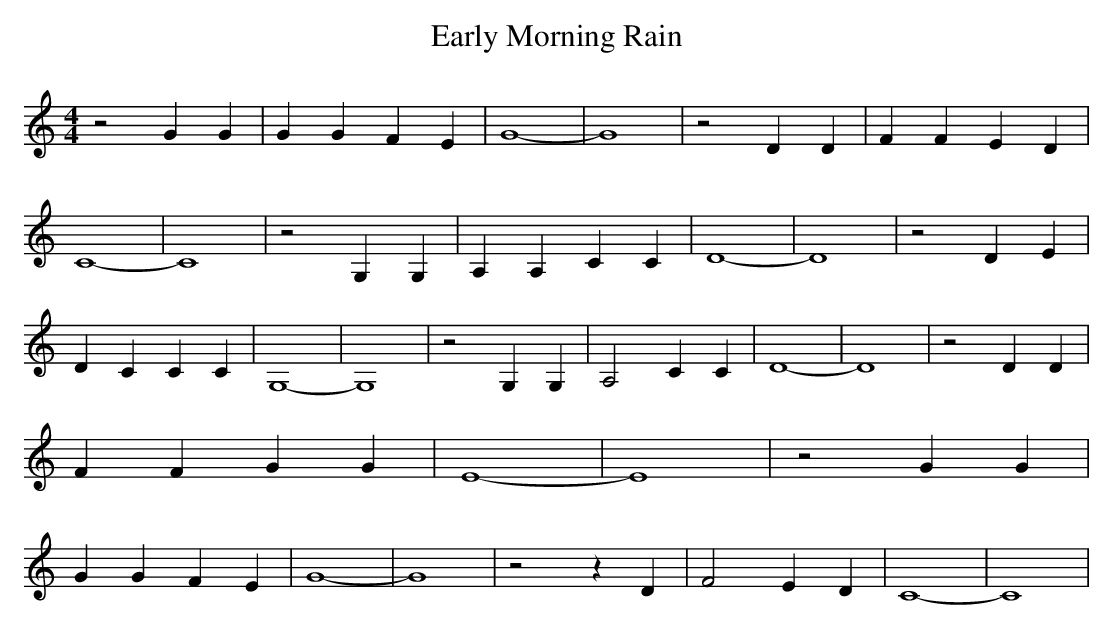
X:1
T:Early Morning Rain
M:4/4
L:1/4
K:C
 z2 G G| G G F E| G4-| G4| z2 D D| F F E D| C4-| C4| z2 G, G,| A, A, C C|\
 D4-| D4| z2 D E| D C C C| G,4-| G,4| z2 G, G,| A,2 C C| D4-| D4| z2 D D|\
 F F G G| E4-| E4| z2 G G| G G F E| G4-| G4| z2 z D| F2 E D| C4-| C4|\
